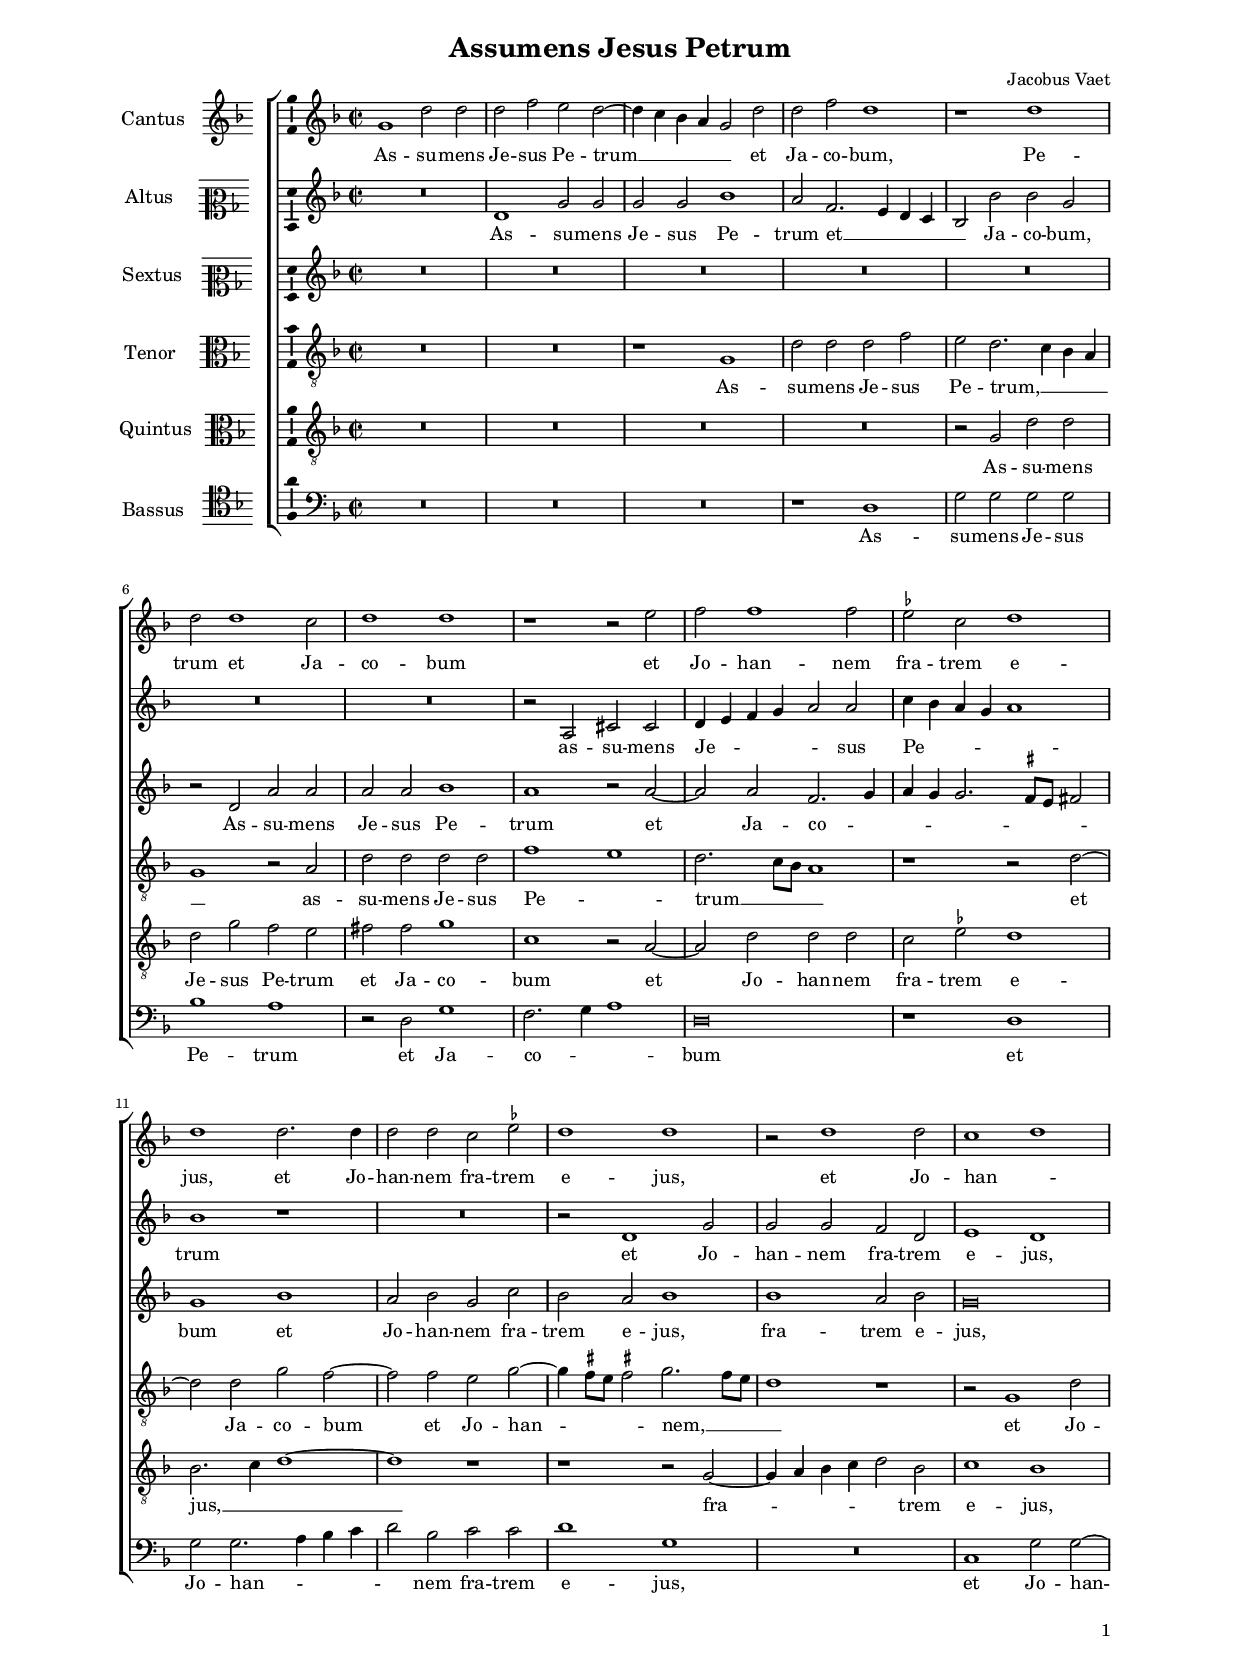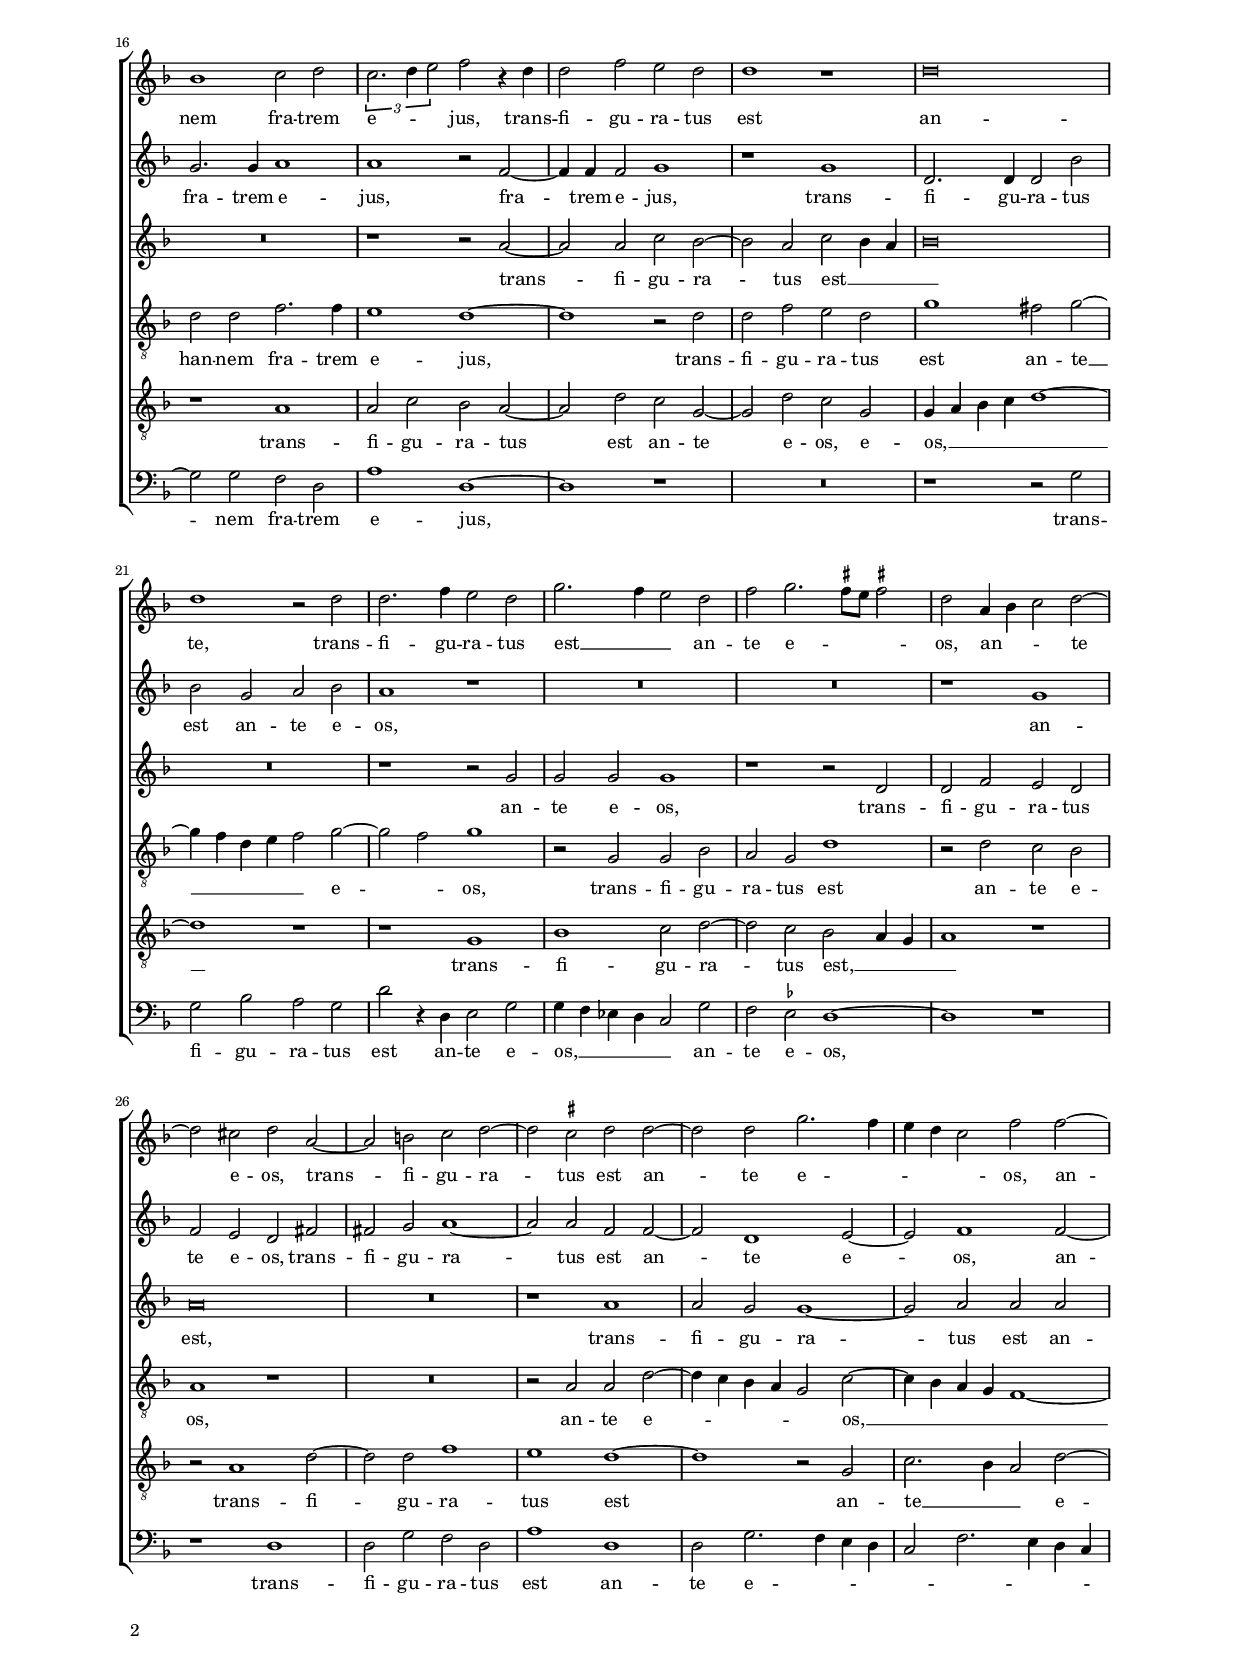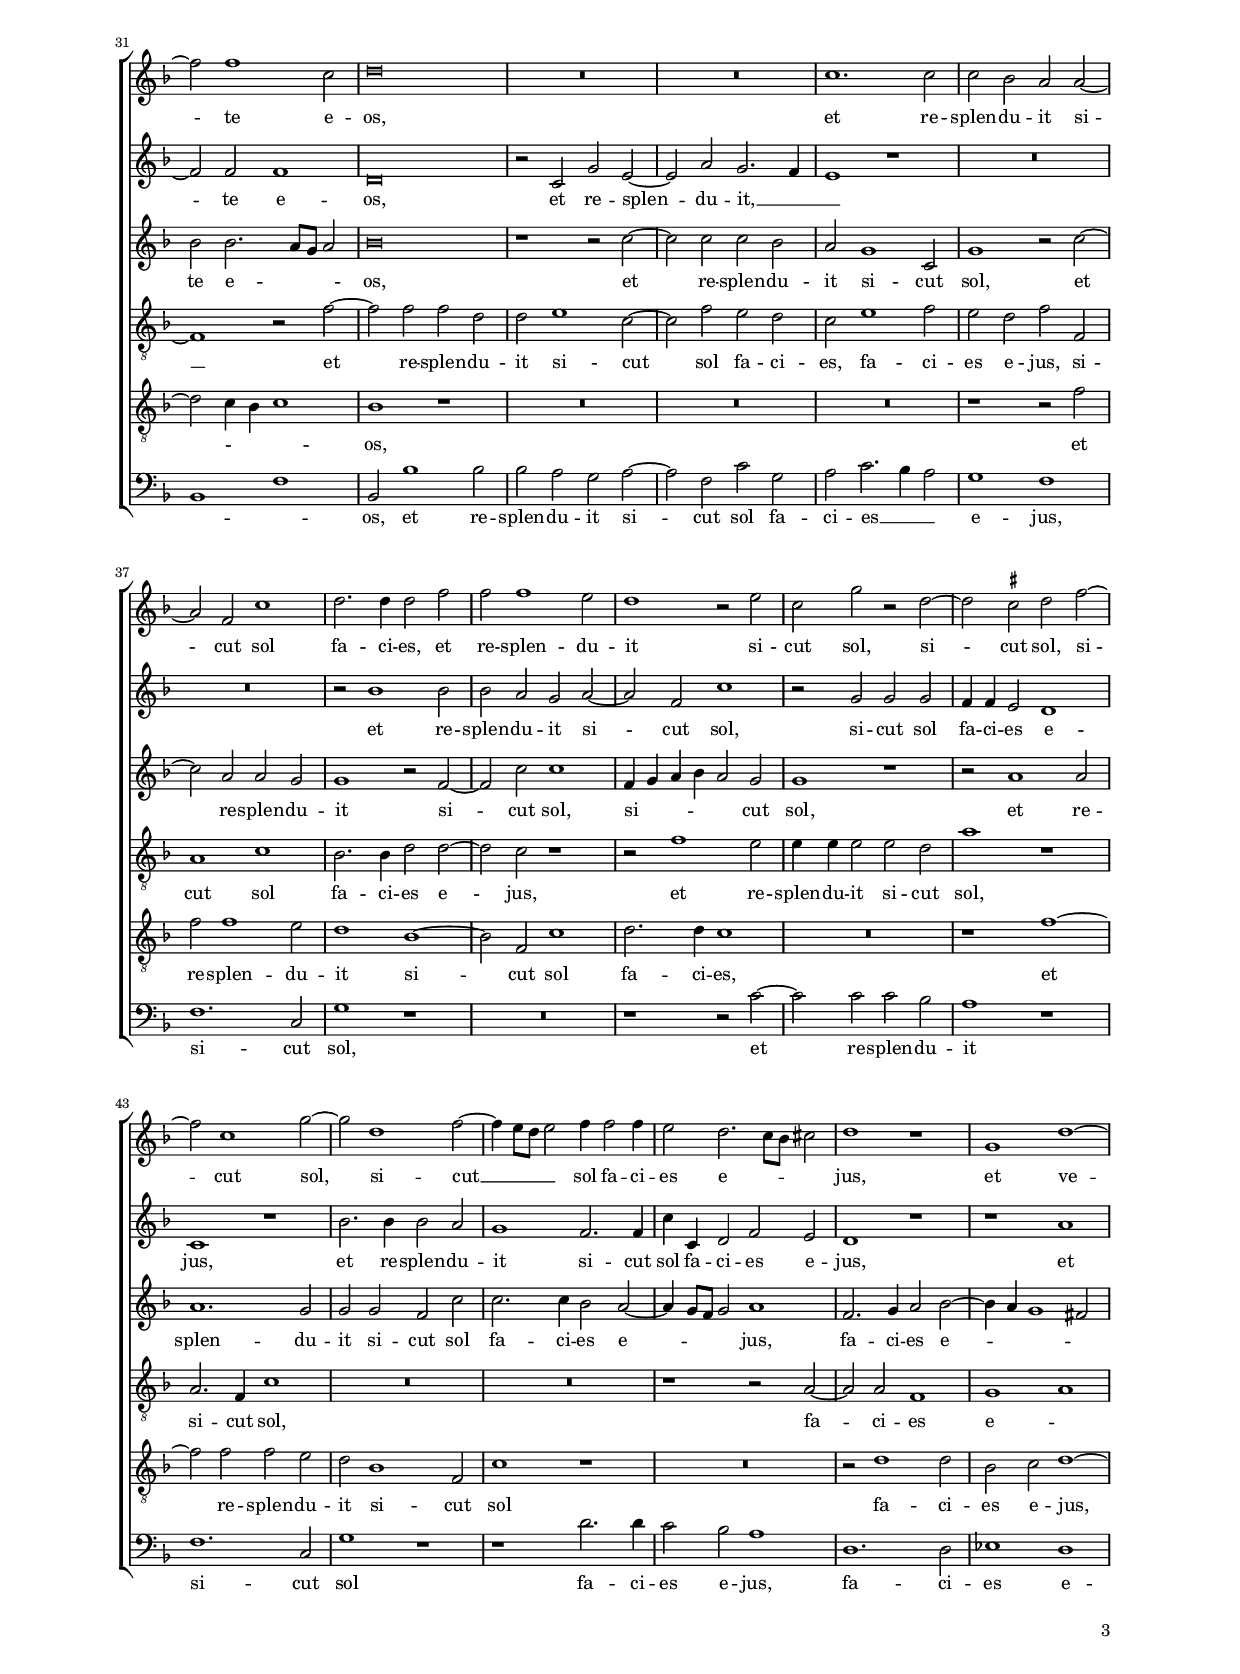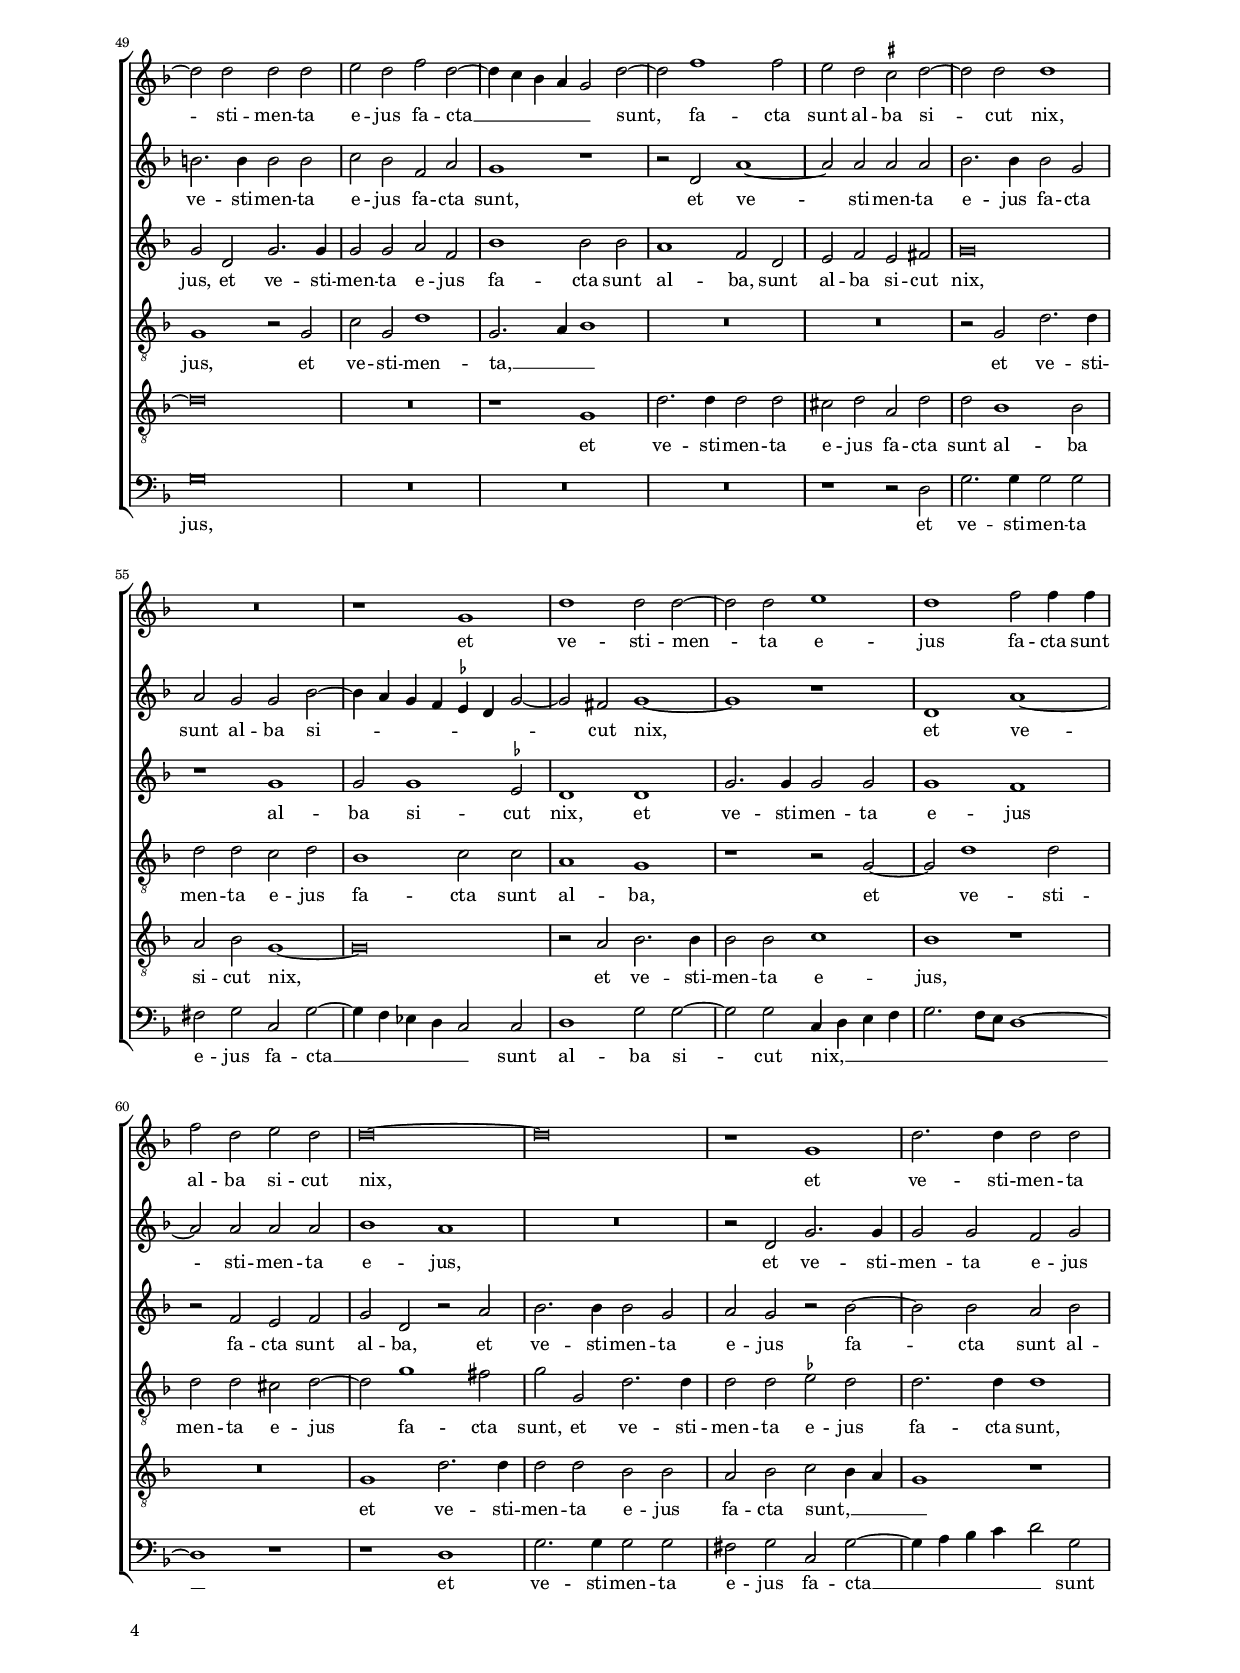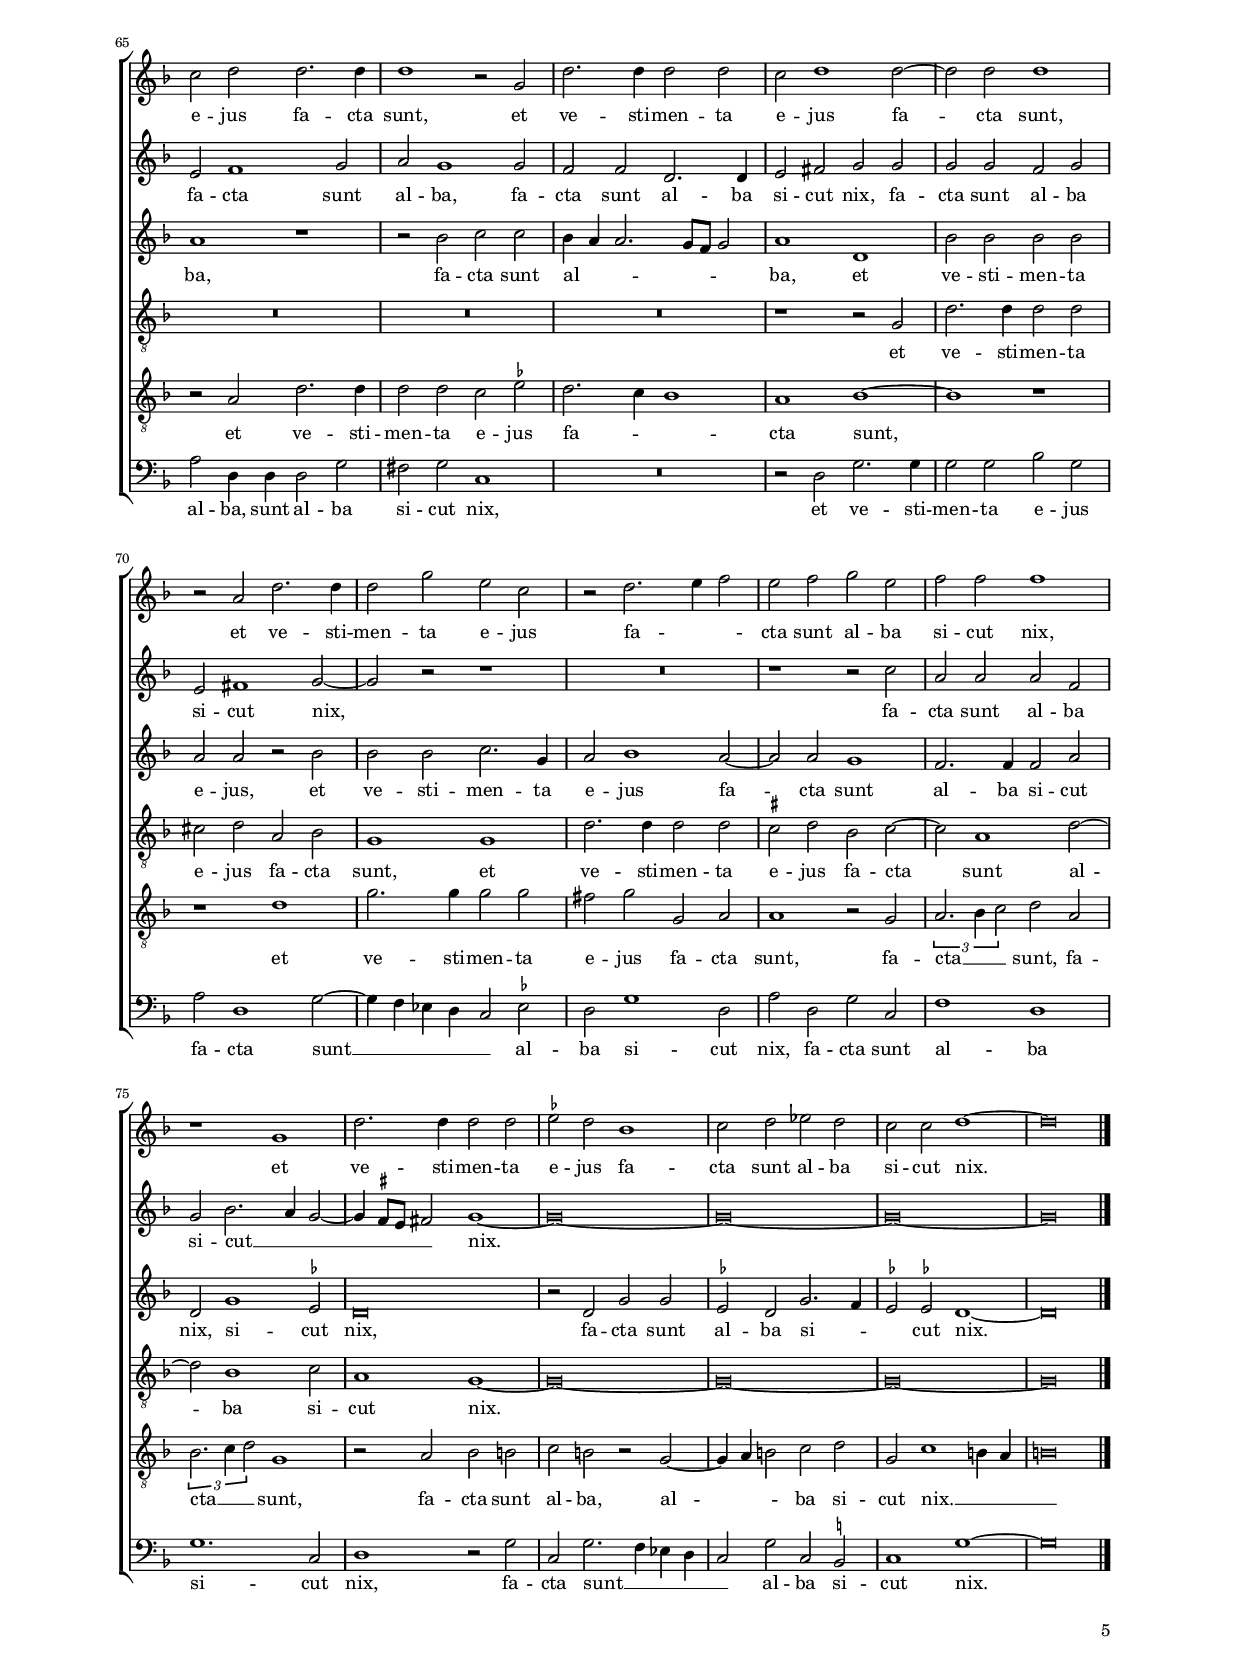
\header
{
  title="Assumens Jesus Petrum"
  composer="Jacobus Vaet"
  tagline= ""
}

\version "2.24.1"
\language deutsch
#(set-global-staff-size 15)
% #(set-default-paper-size "letter")
#(ly:set-option 'point-and-click #f)


\paper
	{
	top-margin = 1.5 \cm
	bottom-margin = 1 \cm
	left-margin = 2.2 \cm
	right-margin = 2.2 \cm
	ragged-bottom = ##f
	ragged-last-bottom = ##f
	print-page-number = ##f
	system-system-spacing = #'((basic-distance . 16) (minimum-distance . 14) (padding . 5) (strechability . 50))
	oddFooterMarkup=\markup   \fill-line { "" \fromproperty #'page:page-number-string }
	evenFooterMarkup=\markup  \fill-line { \fromproperty #'page:page-number-string "" }
	last-bottom-spacing = #'((basic-distance . 11) (minimum-distance . 7) (padding . 4))
	systems-per-page = 3
%	page-count = 4
%	min-systems-per-page = 3
	}


global = {
	\key f \major
	\time 2/2 \set Score.measureLength = #(ly:make-moment 2/1)
	\set Score.tempoHideNote = ##t
	\tempo 2 = 90
	\skip 1*2*80 \bar "|."
	}

ficta = { \once \set suggestAccidentals = ##t }
	
forget = #(define-music-function (music) (ly:music?) #{
	\accidentalStyle forget
	$music
	\accidentalStyle default
	#})



incipitcantus = \markup { \score {
	{
	\set Staff.instrumentName = \markup { \fontsize #1 "Cantus" }
	\key f \major
	\clef violin
	s4 \bar ""
	}
	\layout  {
	raggedright = ##t
	indent = 1.6 \cm
	line-width = 2.4\cm
	\context { \Staff \remove Time_signature_engraver }
	\override Staff.Clef.Y-extent = #'(0 . 0)
	}} \hspace #1 }
      
      
incipitaltus = \markup { \score {
	{
	\set Staff.instrumentName = \markup { \fontsize #1 "Altus" }
	\key f \major
	\clef mezzosoprano
	s4 \bar ""
	}
	\layout  {
	raggedright = ##t
	indent = 1.6 \cm
	line-width = 2.4\cm
	\context { \Staff \remove Time_signature_engraver }
	\override Staff.Clef.Y-extent = #'(0 . 0)
	}} \hspace #1 }


incipitsextus = \markup { \score {
	{
	\set Staff.instrumentName = \markup { \fontsize #1 "Sextus" }
	\key f \major
	\clef mezzosoprano
	s4 \bar ""
	}
	\layout  {
	raggedright = ##t
	indent = 1.6 \cm
	line-width = 2.4\cm
	\context { \Staff \remove Time_signature_engraver }
	\override Staff.Clef.Y-extent = #'(0 . 0)
	}} \hspace #1 }



incipittenor = \markup { \score {
	{
	\set Staff.instrumentName = \markup { \fontsize #1 "Tenor" }
	\key f \major
	\clef alto
	s4 \bar ""
	}
	\layout  {
	raggedright = ##t
	indent = 1.6 \cm
	line-width = 2.4\cm
	\context { \Staff \remove Time_signature_engraver }
	\override Staff.Clef.Y-extent = #'(0 . 0)
	}} \hspace #1 }
      
      
incipitquintus = \markup { \score {
	{
	\set Staff.instrumentName = \markup { \fontsize #1 "Quintus" }
	\key f \major
	\clef alto
	s4 \bar ""
	}
	\layout  {
	raggedright = ##t
	indent = 1.6 \cm
	line-width = 2.4\cm
	\context { \Staff \remove Time_signature_engraver }
	\override Staff.Clef.Y-extent = #'(0 . 0)
	}} \hspace #1 }
      
      
incipitbassus = \markup { \score {
	{
	\set Staff.instrumentName = \markup { \fontsize #1 "Bassus" }
	\key f \major
	\clef tenor
	s4 \bar ""
	}
	\layout  {
	raggedright = ##t
	indent = 1.6 \cm
	line-width = 2.4\cm
	\context { \Staff \remove Time_signature_engraver }
	\override Staff.Clef.Y-extent = #'(0 . 0)
	}} \hspace #1 }


cantus =  \relative c''
	{
	g1 d'2 d
	d2 f e d~
	d4 c b a g2 d'
	d2 f d1
%5
	r1 d |
	d2 d1 c2
	d1 d
	r1 r2 e
	f2 f1 f2
%10
	\ficta es2 c d1 |
	d1 d2. d4
	d2 d c \ficta es
	d1 d
	r2 d1 d2
%15
	c1 d |
	b1 c2 d
	\tuplet 3/2 { c2. d4 e2 } f2 r4 d
	d2 f e d
	d1 r
%20
	d\breve |
	d1 r2 d
	d2. f4 e2 d
	g2. f4 e2 d
	f2 g2. \ficta fis8 e \ficta fis!2
%25
	d2 a4 b c2 d~ |
	d2 cis d a~
	a2 h c d~
	d2 \ficta cis d d~
	d2 d g2. f4
%30
	e4 d c2 f2 f~ |
	f2 f1 c2
	d\breve
	R\breve
	R\breve
%35
	c1. c2 |
	c2 b a a~ |
	a2 f c'1
	d2. d4 d2 f
	f2 f1 e2
%40
	d1 r2 e |
	c2 g' r d~
	d2 \ficta cis d f~
	f2 c1 g'2~
	g2 d1 f2~
%45
	f4 e8 d e2 f4 f2 f4 |
	e2 d2. c8 b cis2
	d1 r
	g,1 d'~
	d2 d d d
%50
	e2 d f d~ |
	d4 c b a g2 d'~
	d2 f1 f2
	e2 d \ficta cis d~
	d2 d d1
%55
	R\breve |
	r1 g,
	d'1 d2 d~
	d2 d e1
	d1 f2 f4 f
%60
	f2 d e d |
	d\breve~
	d\breve
	r1 g,
	d'2. d4 d2 d
%65
	c2 d d2. d4 |
	d1 r2 g,
	d'2. d4 d2 d
	c2 d1 d2~
	d2 d d1
%70
	r2 a d2. d4 |
	d2 g e c
	r2 d2. e4 f2
	e2 f g e
	f2 f f1
%75
	r1 g, |
	d'2. d4 d2 d
	\ficta es2 d b1
	c2 d es d
	c2 c d1~
%80
	d\breve |
	}


altus = \relative c'
	{
	R\breve
	d1 g2 g
	g2 g b1
	a2 f2. e4 d c
%5
	b2 b' b g |
	R\breve
	R\breve
	r2 a, cis cis
	d4 e f g a2 a
%10
	c4 b a g a1 |
	b1 r
	R\breve
	r2 d,1 g2
	g2 g f d
%15
	e1 d |
	g2. g4 a1
	a1 r2 f~
	f4 f f2 g1
	r1 g
%20
	d2. d4 d2 b' |
	b2 g a b
	a1 r
	R\breve
	R\breve
%25
	r1 g |
	f2 e d fis
	fis2 g a1~
	a2 a f f~
	f2 d1 e2~
%30
	e2 f1 f2~ |
	f2 f f1
	d\breve
	r2 c g' e~
	e2 a g2. f4
%35
	e1 r |
	R\breve
	R\breve
	r2 b'1 b2
	b2 a g a~
%40
	a2 f c'1 |	
	r2 g g g
	f4 f e2 d1
	c1 r
	b'2. b4 b2 a
%45
	g1 f2. f4 |
	c'4 c, d2 f e
	d1 r
	r1 a'
	h2. h4 h2 h
%50
	c2 b f a |
	g1 r
	r2 d a'1~
	a2 a a a
	b2. b4 b2 g
%55
	a2 g g b~ |
	b4 a g f \ficta es d g2~
	g2 fis g1~
	g1 r
	d1 a'~
%60
	a2 a a a |
	b1 a
	R\breve
	r2 d, g2. g4
	g2 g f g
%65
	e2 f1 g2 |
	a2 g1 g2
	f2 f d2. d4
	e2 fis g g
	g2 g f g
%70
	e2 fis1 g2~ |
	g2 r r1
	R\breve
	r1 r2 c
	a2 a a f
%75
	g2 b2. a4 g2~ |
	g4 \ficta fis8 e fis!2 g1~
	g\breve~
	g\breve~
	g\breve~
%80
	g\breve |
	}


sextus =  \relative c'
	{
	R\breve
	R\breve
	R\breve
	R\breve
%5
	R\breve |
	r2 d a' a
	a2 a b1
	a1 r2 a~
	a2 a f2. g4
%10
	a4 g g2. \ficta fis8 e fis!2 |
	g1 b
	a2 b g c
	b2 a b1
	b1 a2 b
%15
	g\breve |
	R\breve
	r1 r2 a~
	a2 a c b~
	b2 a c b4 a
%20
	b\breve |
	R\breve
	r1 r2 g
	g2 g g1
	r1 r2 d
%25
	d2 f e d |
	a'\breve
	R\breve
	r1 a
	a2 g g1~
%30
	g2 a a a |
	b2 b2. a8 g a2
	b\breve
	r1 r2 c~
	c2 c c b
%35
	a2 g1 c,2 |
	g'1 r2 c~
	c2 a a g
	g1 r2 f~
	f2 c' c1
%40
	f,4 g a b a2 g |
	g1 r
	r2 a1 a2
	a1. g2
	g2 g f c'
%45
	c2. c4 b2 a~ |
	a4 g8 f g2 a1
	f2. g4 a2 b~
	b4 a g1 fis2
	g2 d g2. g4
%50
	g2 g a f |
	b1 b2 b
	a1 f2 d
	e2 f e fis
	g\breve
%55
	r1 g |
	g2 g1 \ficta es2
	d1 d
	g2. g4 g2 g
	g1 f
%60
	r2 f e f |
	g2 d r a'
	b2. b4 b2 g
	a2 g r b~
	b2 b a b
%65
	a1 r |
	r2 b c c
	b4 a a2. g8 f g2
	a1 d,
	b'2 b b b
%70
	a2 a r b |
	b2 b c2. g4
	a2 b1 a2~
	a2 a g1
	f2. f4 f2 a
%75
	d,2 g1 \ficta es2 |
	d\breve
	r2 d g g
	\ficta es2 d g2. f4
	\ficta es2 \ficta es! d1~
%80
	d\breve |
	}


tenor =  \relative c'
	{
	R\breve
	R\breve
	r1 g
	d'2 d d f
%5
	e2 d2. c4 b a |
	g1 r2 a
	d2 d d d
	f1 e
	d2. c8 b a1
%10
	r1 r2 d~ |
	d2 d g f~ |
	f2 f e g~
	g4 \ficta fis8 e \ficta fis!2 g2. \forget f8 e
	d1 r
%15
	r2 g,1 d'2 |
	d2 d f2. f4
	e1 d~
	d1 r2 d
	d2 f e d
%20
	g1 fis2 g~ |
	g4 f d e f2 g~
	g2 f g1
	r2 g, g b
	a2 g d'1
%25
	r2 d c b |
	a1 r
	R\breve
	r2 a a d~
	d4 c b a g2 c~
%30
	c4 b a g f1~ |
	f1 r2 f'~
	f2 f f d
	d2 e1 c2~
	c2 f e d
%35
	c2 e1 f2 |
	e2 d f f,
	a1 c
	b2. b4 d2 d~
	d2 c r1
%40
	r2 f1 e2 |
	e4 e e2 e d
	a'1 r
	a,2. f4 c'1
	R\breve
%45
	R\breve |
	r1 r2 a~
	a2 a f1
	g1 a
	g1 r2 g
%50
	c2 g d'1 |
	g,2. a4 b1
	R\breve
	R\breve
	r2 g d'2. d4
%55
	d2 d c d |
	b1 c2 c
	a1 g
	r1 r2 g~
	g2 d'1 d2
%60
	d2 d cis d~ |
	d2 g1 fis2
	g2 g, d'2. d4
	d2 d \ficta es d
	d2. d4 d1
%65
	R\breve |
	R\breve
	R\breve
	r1 r2 g,
	d'2. d4 d2 d
%70
	cis2 d a b |
	g1 g
	d'2. d4 d2 d
	\ficta cis2 d b \forget c~
	c2 a1 d2~
%75
	d2 b1 c2 |
	a1 g~
	g\breve~
	g\breve~
	g\breve~
%80
	g\breve |
	}


quintus  =  \relative c'
	{
	R\breve
	R\breve
	R\breve
	R\breve
%5
	r2 g d' d |
	d2 g f e
	fis2 fis g1
	c,1 r2 a~
	a2 d d d
%10
	c2 \ficta es d1 |
	b2. c4 d1~
	d1 r
	r1 r2 g,~
	g4 a b c d2 b
%15
	c1 b |
	r1 a
	a2 c b a~
	a2 d c g~
	g2 d' c g
%20
	g4 a b c d1~ |
	d1 r
	r1 g,
	b1 c2 d~
	d2 c b a4 g
%25
	a1 r |
	r2 a1 d2~
	d2 d f1
	e1 d~
	d1 r2 g,
%30
	c2. b4 a2 d~ |
	d2 c4 b c1
	b1 r
	R\breve
	R\breve
%35
	R\breve |
	r1 r2 f'
	f2 f1 e2
	d1 b~
	b2 f c'1
%40
	d2. d4 c1 |
	R\breve
	r1 f~
	f2 f f e
	d2 b1 f2
%45
	c'1 r |
	R\breve
	r2 d1 d2
	b c d1~
	d\breve
%50
	R\breve |
	r1 g,
	d'2. d4 d2 d
	cis2 d a d
	d2 b1 b2
%55
	a2 b g1~ |
	g\breve
	r2 a b2. b4
	b2 b c1
	b1 r
%60
	R\breve |
	g1 d'2. d4
	d2 d b b
	a2 b c b4 a
	g1 r
%65
	r2 a d2. d4 |
	d2 d c \ficta es
	d2. c4 b1
	a1 b~
	b1 r
%70
	r1 d |
	g2. g4 g2 g
	fis2 g g, a
	a1 r2 g
	\tuplet 3/2 { a2. b4 c2 } d2 a
%75
	\tuplet 3/2 { b2. c4 d2 } g,1 |
	r2 a b h
	c2 h r g~
	g4 a h2 c d
	g,2 c1 h4 a
%80
	h\breve |
	}


bassus  =  \relative c
	{
	R\breve
	R\breve
	R\breve
	r1 d
%5
	g2 g g g |
	b1 a
	r2 d, g1
	f2. g4 a1
	d,\breve
%10
	r1 d |
	g2 g2. a4 b c
	d2 b c c
	d1 g,
	R\breve
%15
	c,1 g'2 g~ |
	g2 g f d
	a'1 d,~
	d1 r
	R\breve
%20
	r1 r2 g |
	g2 b a g
	d'2 r4 d, e2 g
	g4 f es d c2 g'
	f2 \ficta es d1~
%25
	d1 r |
	r1 d
	d2 g f d
	a'1 d,
	d2 g2. f4 e d
%30
	c2 f2. e4 d c |
	b1 f'
	b,2 b'1 b2
	b2 a g a~
	a2 f c' g
%35
	a2 c2. b4 a2 |
	g1 f
	f1. c2
	g'1 r
	R\breve
%40
	r1 r2 c~ |
	c2 c c b
	a1 r
	f1. c2
	g'1 r
%45
	r1 d'2. d4 |
	c2 b a1
	d,1. d2
	es1 d
	g\breve
%50
	R\breve |
	R\breve
	R\breve
	r1 r2 d
	g2. g4 g2 g
%55
	fis2 g c, g'2~ |
	g4 f es d c2 c
	d1 g2 g~
	g2 g c,4 d e f
	g2. f8 e d1~
%60
	d1 r |
	r1 d
	g2. g4 g2 g
	fis2 g c, g'~
	g4 a b c d2 g,
%65
	a2 d,4 d d2 g |
	fis2 g c,1
	R\breve
	r2 d g2. g4
	g2 g b g
%70
	a2 d,1 g2~ |
	g4 f es d c2 \ficta es!
	d2 g1 d2
	a'2 d, g c,
	f1 d
%75
	g1. c,2 |
	d1 r2 g
	c,2 g'2. f4 es d
	c2 g' c, \ficta h
	c1 g'~
%80
	g\breve |
	}


lyricscantus = \lyricmode {
	As -- su -- mens Je -- sus Pe -- trum __ _ _ _ _ et Ja -- co -- bum,
	Pe -- trum et Ja -- co -- bum
	et Jo -- han -- nem fra -- trem e -- jus,
	et Jo -- han -- nem fra -- trem e -- jus,
	et Jo -- han -- _ nem fra -- trem e -- _ _ jus,
	trans -- fi -- gu -- ra -- tus est an -- te,
	trans -- fi -- gu -- ra -- tus est __ _ _ an -- te e -- _ _ _ os,
	an -- _ _ te e -- os,
	trans -- fi -- gu -- ra -- tus est an -- te e -- _ _ _ _ os,
	an -- te e -- os,
	et re -- splen -- du -- it si -- cut sol fa -- ci -- es,
	et re -- splen -- du -- it si -- cut sol,
	si -- cut sol,
	si -- cut sol,
	si -- cut __ _ _ _ sol fa -- ci -- es e -- _ _ _ jus,
	et ve -- sti -- men -- ta e -- jus fa -- cta __ _ _ _ _ sunt,
	fa -- cta sunt
	al -- ba si -- cut nix,
	et ve -- sti -- men -- ta e -- jus fa -- cta sunt
	al -- ba si -- cut nix,
	et ve -- sti -- men -- ta e -- jus fa -- cta sunt,
	et ve -- sti -- men -- ta e -- jus fa -- cta sunt,
	et ve -- sti -- men -- ta e -- jus fa -- _ _ cta sunt
	al -- ba si -- cut nix,
	et ve -- sti -- men -- ta e -- jus fa -- cta sunt
	al -- ba si -- cut nix.
	}


lyricsaltus = \lyricmode {
	As -- su -- mens Je -- sus Pe -- trum et __ _ _ _ _ Ja -- co -- bum,
	as -- su -- mens Je -- _ _ _ _ sus Pe -- _ _ _ _ trum
	et Jo -- han -- nem fra -- trem e -- jus,
	fra -- trem e -- jus,
	fra -- trem e -- jus,
	trans -- fi -- gu -- ra -- tus est an -- te e -- os,
	an -- te e -- os,
	trans -- fi -- gu -- ra -- tus est an -- te e -- os,
	an -- te e -- os,
	et re -- splen -- du -- it, __ _ _
	et re -- splen -- du -- it si -- cut sol,
	si -- cut sol fa -- ci -- es e -- jus,
	et re -- splen -- du -- it si -- cut sol fa -- ci -- es e -- jus,
	et ve -- sti -- men -- ta e -- jus fa -- cta sunt,
	et ve -- sti -- men -- ta e -- jus fa -- cta sunt
	al -- ba si -- _ _ _ _ _ _ cut nix,
	et ve -- sti -- men -- ta e -- jus,
	et ve -- sti -- men -- ta e -- jus fa -- cta sunt al -- ba,
	fa -- cta sunt al -- ba si -- cut nix,
	fa -- cta sunt al -- ba si -- cut nix,
	fa -- cta sunt al -- ba si -- cut __ _ _ _ _ _ nix.
	}


lyricssextus = \lyricmode {
	As -- su -- mens Je -- sus Pe -- trum et Ja -- co -- _ _ _ _ _ _ _ bum
	et Jo -- han -- nem fra -- trem e -- jus,
	fra -- trem e -- jus,
	trans -- fi -- gu -- ra -- tus est __ _ _ _ an -- te e -- os,
	trans -- fi -- gu -- ra -- tus est,
	trans -- fi -- gu -- ra -- tus est an -- te e -- _ _ _ os,
	et re -- splen -- du -- it si -- cut sol,
	et re -- splen -- du -- it si -- cut sol,
	si -- _ _ _ _ cut sol,
	et re -- splen -- du -- it si -- cut sol fa -- ci -- es e -- _ _ _ jus,
	fa -- ci -- es e -- _ _ _ jus,
	et ve -- sti -- men -- ta e -- jus fa -- cta sunt al -- ba,
	sunt al -- ba si -- cut nix,
	al -- ba si -- cut nix,
	et ve -- sti -- men -- ta e -- jus fa -- cta sunt al -- ba,
	et ve -- sti -- men -- ta e -- jus fa -- cta sunt al -- ba,
	fa -- cta sunt al -- _ _ _ _ _ ba,
	et ve -- sti -- men -- ta e -- jus,
	et ve -- sti -- men -- ta e -- jus fa -- cta sunt al -- ba si -- cut nix,
	si -- cut nix,
	fa -- cta sunt al -- ba si -- _ _ cut nix.
	}
	

lyricstenor = \lyricmode {
	As -- su -- mens Je -- sus Pe -- trum, __ _ _ _ _
	as -- su -- mens Je -- sus Pe -- _ trum __ _ _ _ et Ja -- co -- bum
	et Jo -- han -- _ _ _ nem, __ _ _ _
	et Jo -- han -- nem fra -- trem e -- jus,
	trans -- fi -- gu -- ra -- tus est an -- te __ _ _ _ _ e -- _ os,
	trans -- fi -- gu -- ra -- tus est an -- te e -- os,
	an -- te e -- _ _ _ _ os, __ _ _ _ _
	et re -- splen -- du -- it si -- cut sol fa -- ci -- es,
	fa -- ci -- es e -- jus,
	si -- cut sol fa -- ci -- es e -- jus,
	et re -- splen -- du -- it si -- cut sol,
	si -- cut sol,
	fa -- ci -- es e -- _ jus,
	et ve -- sti -- men -- ta, __ _ _
	et ve -- sti -- men -- ta e -- jus fa -- cta sunt al -- ba,
	et ve -- sti -- men -- ta e -- jus fa -- cta sunt,
	et ve -- sti -- men -- ta e -- jus fa -- cta sunt,
	et ve -- sti -- men -- ta e -- jus fa -- cta sunt,
	et ve -- sti -- men -- ta e -- jus fa -- cta sunt
	al -- ba si -- cut nix.
	}


lyricsquintus = \lyricmode {
	As -- su -- mens Je -- sus Pe -- trum et Ja -- co -- bum
	et Jo -- han -- nem fra -- trem e -- jus, __ _ _
	fra -- _ _ _ _ trem e -- jus,
	trans -- fi -- gu -- ra -- tus est an -- te e -- os,
	e -- os, __ _ _ _ _
	trans -- fi -- gu -- ra -- tus est, __ _ _ _
	trans -- fi -- gu -- ra -- tus est an -- te __ _ _ e -- _ _ _ os,
	et re -- splen -- du -- it si -- cut sol fa -- ci -- es,
	et re -- splen -- du -- it si -- cut sol fa -- ci -- es e -- jus,
	et ve -- sti -- men -- ta e -- jus fa -- cta sunt al -- ba si -- cut nix,
	et ve -- sti -- men -- ta e -- jus,
	et ve -- sti -- men -- ta e -- jus fa -- cta sunt, __ _ _ _
	et ve -- sti -- men -- ta e -- jus fa -- _ _ cta sunt,
	et ve -- sti -- men -- ta e -- jus fa -- cta sunt,
	fa -- cta __ _ _ sunt,
	fa -- cta __ _ _ sunt,
	fa -- cta sunt al -- ba,
	al -- _ _ ba si -- cut nix. __ _ _ _
	}


lyricsbassus = \lyricmode {
	As -- su -- mens Je -- sus Pe -- trum et Ja -- co -- _ _ bum
	et Jo -- han -- _ _ _ _ nem fra -- trem e -- jus,
	et Jo -- han -- nem fra -- trem e -- jus,
	trans -- fi -- gu -- ra -- tus est an -- te e -- os, __ _ _ _ _ 
	an -- te e -- os,
	trans -- fi -- gu -- ra -- tus est an -- te e -- _ _ _ _ _ _ _ _ _ _ os,
	et re -- splen -- du -- it si -- cut sol fa -- ci -- es __ _ _ e -- jus,
	si -- cut sol,
	et re -- splen -- du -- it si -- cut sol fa -- ci -- es e -- jus,
	fa -- ci -- es e -- jus,
	et ve -- sti -- men -- ta e -- jus fa -- cta __ _ _ _ _ sunt 
	al -- ba si -- cut nix, __ _ _ _ _ _ _ _
	et ve -- sti -- men -- ta e -- jus fa -- cta __ _ _ _ _ sunt al -- ba,
	sunt al -- ba si -- cut nix,
	et ve -- sti -- men -- ta e -- jus fa -- cta sunt __ _ _ _ _
	al -- ba si -- cut nix,
	fa -- cta sunt al -- ba si -- cut nix,
	fa -- cta sunt __ _ _ _ _ 
	al -- ba si -- cut nix.
	}


\score
{  
	\transpose f f {
	\new ChoirStaff \with { \override StaffGrouper.staff-staff-spacing.basic-distance = #12 }
	<<

	\new Staff << \global
	\new Voice="v1" {
		\set Staff.instrumentName=\incipitcantus
		\set Staff.midiInstrument = "reed organ"
		\clef violin
		\cantus }
	\new Lyrics \lyricsto "v1" {\lyricscantus }
	>>


	\new Staff << \global
	\new Voice="v2" {
		\set Staff.instrumentName=\incipitaltus
		\set Staff.midiInstrument = "reed organ"
		\clef violin 
		\altus}
	\new Lyrics \lyricsto "v2" {\lyricsaltus }
	>>


	\new Staff << \global
	\new Voice="v6" {
		\set Staff.instrumentName=\incipitsextus
		\set Staff.midiInstrument = "reed organ"
		\clef violin 
		\sextus}
	\new Lyrics \lyricsto "v6" {\lyricssextus }
	>>


	\new Staff << \global
	\new Voice="v3" {
		\set Staff.instrumentName=\incipittenor
		\set Staff.midiInstrument = "reed organ"
		\clef "G_8"
		\tenor }
	\new Lyrics \lyricsto "v3" {\lyricstenor }
	>>


	\new Staff << \global
	\new Voice="v5" {
		\set Staff.instrumentName=\incipitquintus
		\set Staff.midiInstrument = "reed organ"
		\clef "G_8"
		\quintus}
	\new Lyrics \lyricsto "v5" {\lyricsquintus }
	>>


	\new Staff << \global
	\new Voice="v4" {
		\set Staff.instrumentName=\incipitbassus
		\set Staff.midiInstrument = "reed organ"
		\clef bass 
		\bassus }
	\new Lyrics \lyricsto "v4" {\lyricsbassus}
	>>

	>>
	} % transpose

	\layout
	{
	indent = 2.5 \cm
%	\context { \Lyrics \override VerticalAxisGroup.nonstaff-relatedstaff-spacing.padding = #2 }
%	\context { \Lyrics \override LyricText.font-size = #1 }
	\context { \Staff \override TimeSignature.break-visibility = #end-of-line-invisible }
	\context { \Staff \consists Ambitus_engraver }
	\context { \Score \override BarNumber.padding = #2 }
	\context { \Voice \override NoteHead.style = #'baroque }
	}

\midi
	{
	}

}


% EOF
